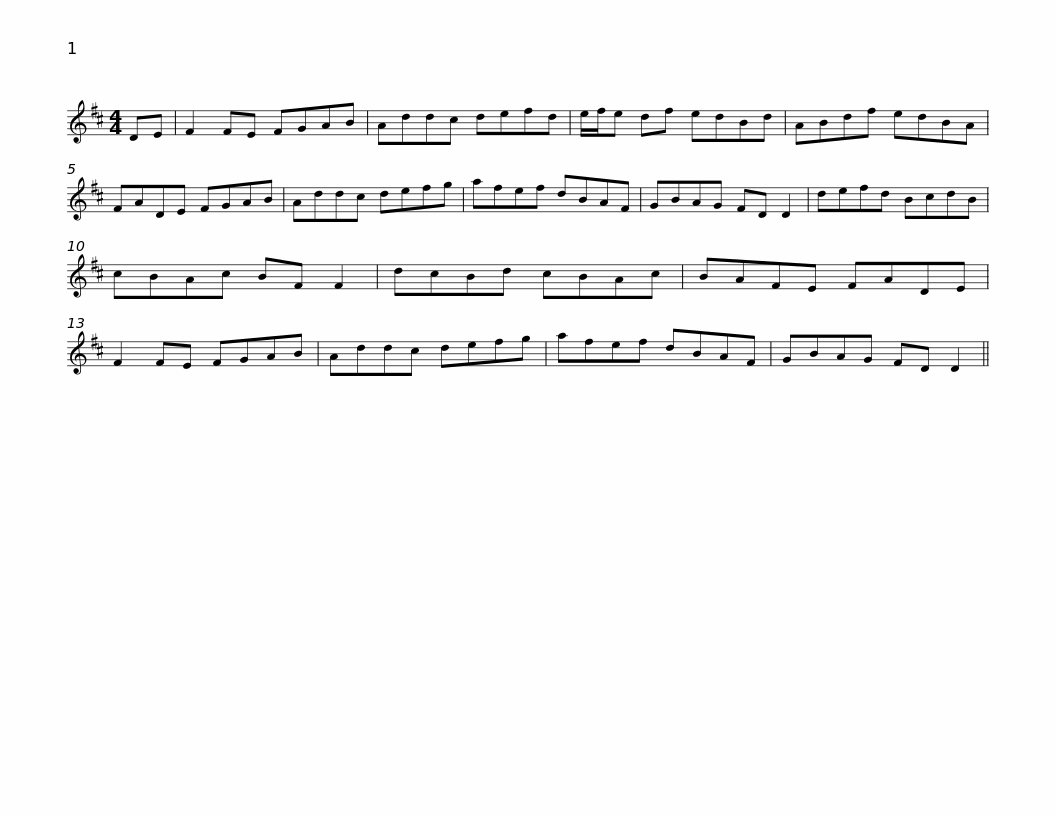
X:1
L:1/8
M:4/4
I:linebreak $
K:D
V:1 treble
V:1
 DE | F2 FE FGAB | Addc defd | e/f/e df edBd | ABdf edBA | %5
 FADE FGAB |$ Addc defg | afef dBAF | GBAG FD D2 | defd BcdB | %10
 cBAc BF F2 | dcBd cBAc |$ BAFE FADE | F2 FE FGAB | Addc defg | %15
 afef dBAF | GBAG FD D2 || %17
